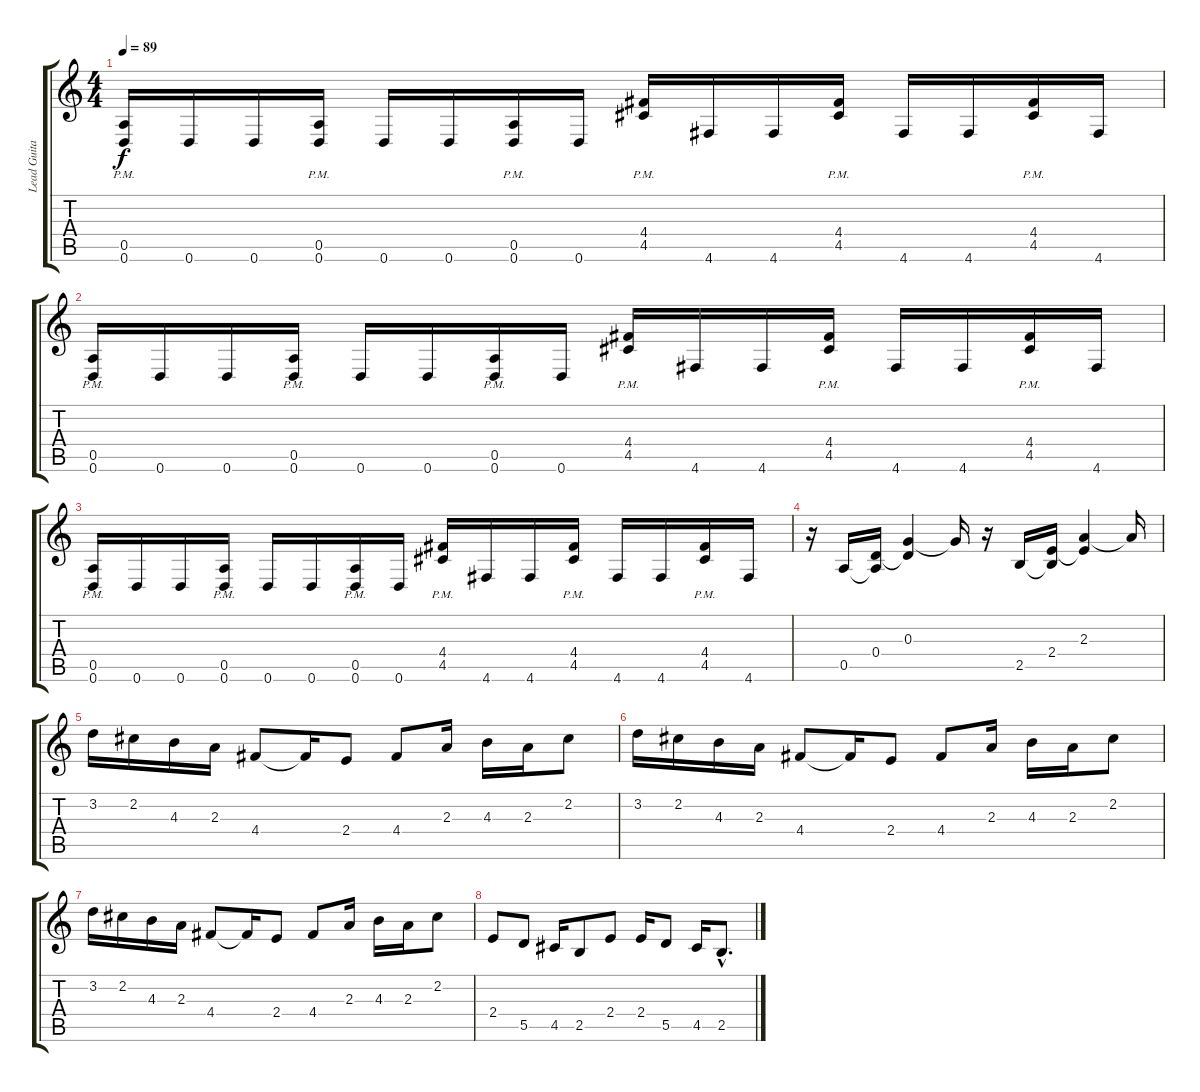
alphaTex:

\track ("Lead Guitar" "Lead Guita") {instrument distortionguitar}
\staff {score tabs}
\tuning (E4 B3 G3 D3 A2 D2) {hide}
\ts (4 4)
\tempo 89
\clef g2
\ks c
(0.5{pm} 0.6).16{dy f volume 14} 0.6.16 0.6.16 (0.5{pm} 0.6).16 0.6.16 0.6.16 (0.5{pm} 0.6).16 0.6.16 (4.4{pm} 4.5{pm}).16 4.6.16 4.6.16 (4.4{pm} 4.5{pm}).16 4.6.16 4.6.16 (4.4{pm} 4.5{pm}).16 4.6.16 |
(0.5{pm} 0.6).16 0.6.16 0.6.16 (0.5{pm} 0.6).16 0.6.16 0.6.16 (0.5{pm} 0.6).16 0.6.16 (4.4{pm} 4.5{pm}).16 4.6.16 4.6.16 (4.4{pm} 4.5{pm}).16 4.6.16 4.6.16 (4.4{pm} 4.5{pm}).16 4.6.16 |
(0.5{pm} 0.6).16 0.6.16 0.6.16 (0.5{pm} 0.6).16 0.6.16 0.6.16 (0.5{pm} 0.6).16 0.6.16 (4.4{pm} 4.5{pm}).16 4.6.16 4.6.16 (4.4{pm} 4.5{pm}).16 4.6.16 4.6.16 (4.4{pm} 4.5{pm}).16 4.6.16 |
r.16{volume 10} 0.5.16 (0.4 0.5{t}).16 (0.3 0.4{t}).4 0.3{t}.16 r.16 2.5.16 (2.4 2.5{t}).16 (2.3 2.4{t}).4 2.3{t}.16 |
3.2.16{volume 14} 2.2.16 4.3.16 2.3.16 4.4.8 4.4{t}.16 2.4.8 4.4.8 2.3.16 4.3.16 2.3.16 2.2.8 |
3.2.16 2.2.16 4.3.16 2.3.16 4.4.8 4.4{t}.16 2.4.8 4.4.8 2.3.16 4.3.16 2.3.16 2.2.8 |
3.2.16 2.2.16 4.3.16 2.3.16 4.4.8 4.4{t}.16 2.4.8 4.4.8 2.3.16 4.3.16 2.3.16 2.2.8 |
2.4.8 5.5.8 4.5.16 2.5.8 2.4.8 2.4.16 5.5.8 4.5.16 2.5{hac}.8{d}
